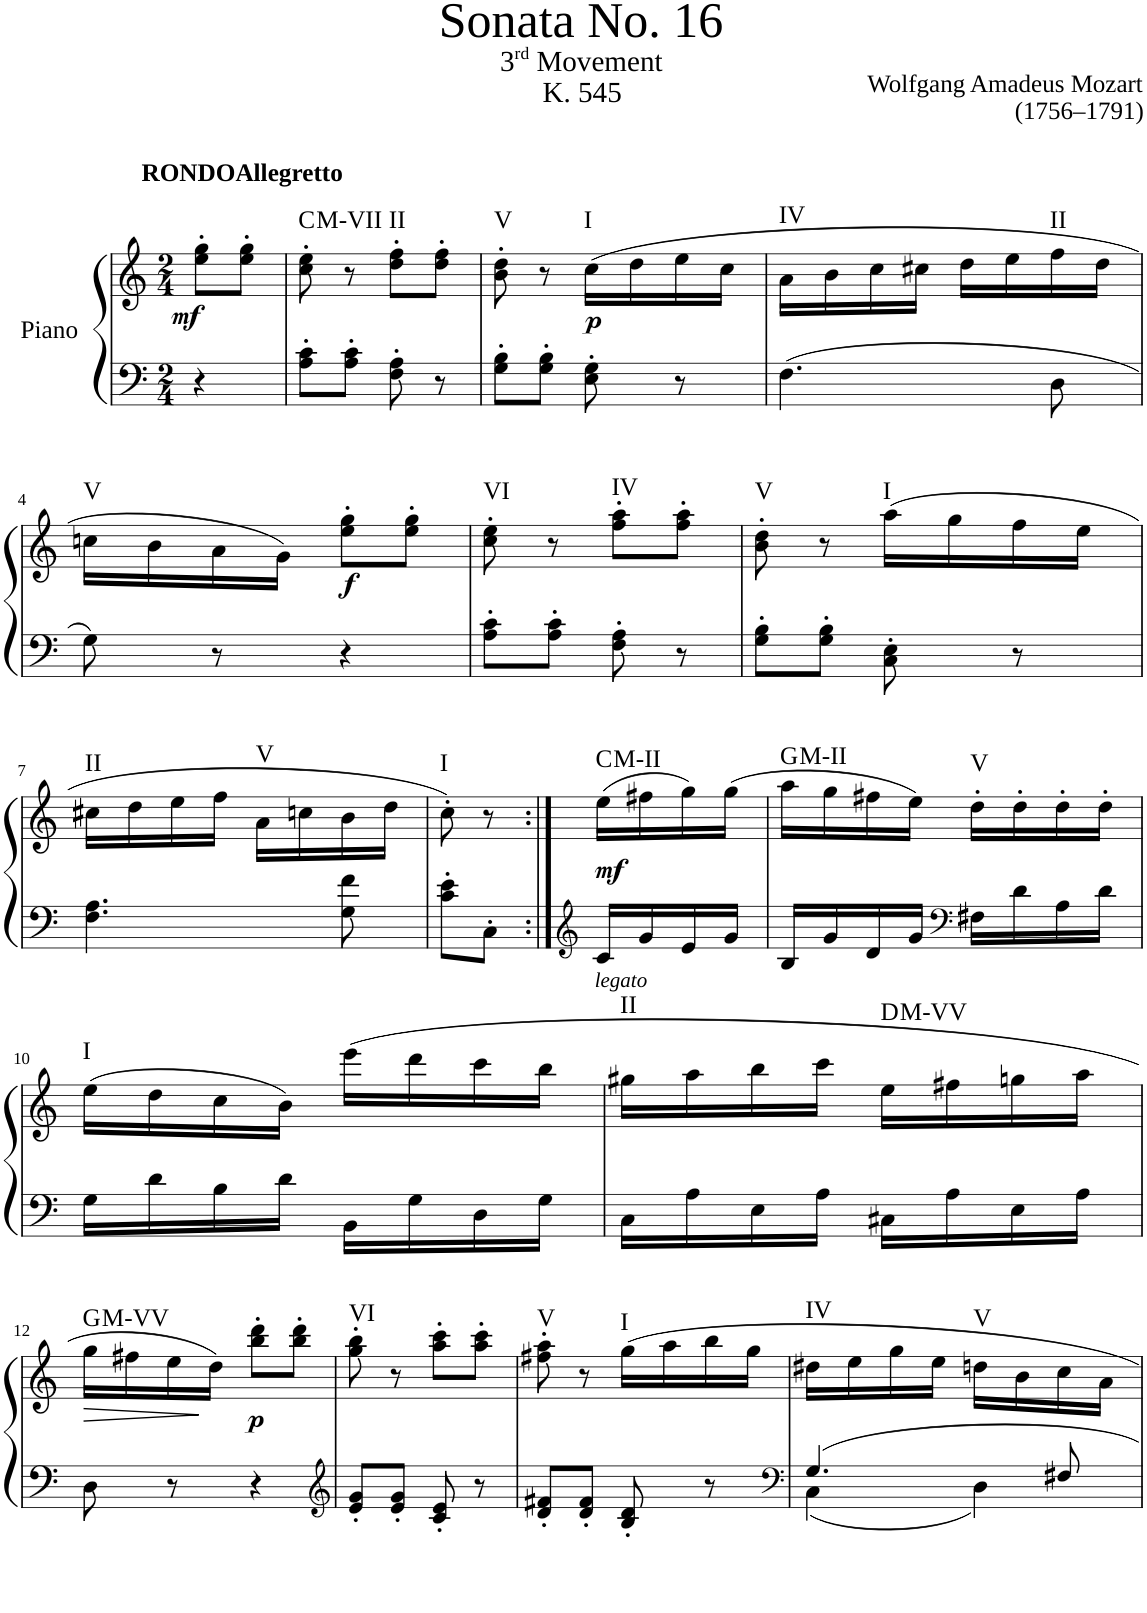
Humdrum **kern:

**kern	**kern	**dynam	**harte
*part1	*part1	*part1	*part1
*staff2	*staff1	*staff1/2	*
*I"Piano	*	*	*
*I'Pno	*	*	*
*clefF4	*clefG2	*	*
*k[]	*k[]	*	*
*M2/4	*M2/4	*	*
=	=	=	=
!	!LO:TX:a:B:t=RONDOAllegretto	!	!
!	!	!LO:DY:b	!
4r	8ee\' 8gg\'L	mf	.
.	8ee\' 8gg\'J	.	.
=1	=1	=1	=1
!	!	!	!LO:H:kt=M
8A\' 8c\'L	8cc\' 8ee\'	.	C:maj
8A\' 8c\'J	8r	.	.
!	!	!	!LO:H:kt=II
8F\' 8A\'	8dd\' 8ff\'L	.	N
8r	8dd\' 8ff\'J	.	.
=2	=2	=2	=2
!	!	!	!LO:H:kt=V
8G\' 8B\'L	8b\' 8dd\'	.	N
8G\' 8B\'J	8r	.	.
!	!	!LO:DY:b	!LO:H:kt=I
8E\' 8G\'	(16cc\LL	p	N
.	16dd\	.	.
8r	16ee\	.	.
.	16cc\JJ	.	.
=3	=3	=3	=3
!	!	!	!LO:H:kt=IV
4.F\	16a\LL	.	N
.	16b\	.	.
.	16cc\	.	.
.	16cc#X\JJ	.	.
.	16dd\LL	.	.
.	16ee\	.	.
!	!	!	!LO:H:kt=II
8D\	16ff\	.	N
.	16dd\JJ	.	.
!!LO:LB:g=z
=4	=4	=4	=4
!	!	!	!LO:H:kt=V
8G\	16ccn\LL	.	N
.	16b\	.	.
8r	16a\	.	.
.	16g\JJ)	.	.
!	!	!LO:DY:b	!
4r	8ee\' 8gg\'L	f	.
.	8ee\' 8gg\'J	.	.
=5	=5	=5	=5
!	!	!	!LO:H:kt=VI
8A\' 8c\'L	8cc\' 8ee\'	.	N
8A\' 8c\'J	8r	.	.
!	!	!	!LO:H:kt=IV
8F\' 8A\'	8ff\' 8aa\'L	.	N
8r	8ff\' 8aa\'J	.	.
=6	=6	=6	=6
!	!	!	!LO:H:kt=V
8G\' 8B\'L	8b\' 8dd\'	.	N
8G\' 8B\'J	8r	.	.
!	!	!	!LO:H:kt=I
8C\' 8E\'	(16aa\LL	.	N
.	16gg\	.	.
8r	16ff\	.	.
.	16ee\JJ	.	.
!!LO:LB:g=z
=7	=7	=7	=7
!	!	!	!LO:H:kt=II
4.F\ 4.A\	16cc#X\LL	.	N
.	16dd\	.	.
.	16ee\	.	.
.	16ff\JJ	.	.
!	!	!	!LO:H:kt=V
.	16a\LL	.	N
.	16ccn\	.	.
8G\ 8f\	16b\	.	.
.	16dd\JJ	.	.
=8	=8	=8	=8
!	!	!	!LO:H:kt=I
8c\' 8e\'L	8cc'\)	.	N
8C'\J	8r	.	.
=8:|!	=8:|!	=8:|!	=8:|!
*clefG2	*	*	*
!	!	!LO:DY:b=2	!
!	!	!LO:DY:n=1:b	!LO:H:kt=M
16c/LL	(16ee\LL	other-dynamics mf	C:maj
16g/	16ff#X\	.	.
16e/	16gg\)	.	.
16g/JJ	(16gg\JJ	.	.
=9	=9	=9	=9
!	!	!	!LO:H:kt=M
16B/LL	16aa\LL	.	G:maj
16g/	16gg\	.	.
16d/	16ff#X\	.	.
16g/JJ	16ee\JJ)	.	.
*clefF4	*	*	*
!	!	!	!LO:H:kt=V
16F#X\LL	16dd'\LL	.	N
16d\	16dd'\	.	.
16A\	16dd'\	.	.
16d\JJ	16dd'\JJ	.	.
!!LO:LB:g=z
=10	=10	=10	=10
!	!	!	!LO:H:kt=I
16G\LL	(16ee\LL	.	N
16d\	16dd\	.	.
16B\	16cc\	.	.
16d\JJ	16b\JJ)	.	.
16BB\LL	(16eee\LL	.	.
16G\	16ddd\	.	.
16D\	16ccc\	.	.
16G\JJ	16bb\JJ	.	.
=11	=11	=11	=11
!	!	!	!LO:H:kt=II
16C\LL	16gg#X\LL	.	N
16A\	16aa\	.	.
16E\	16bb\	.	.
16A\JJ	16ccc\JJ	.	.
!	!	!	!LO:H:kt=M
16C#X\LL	16ee\LL	.	D:maj
16A\	16ff#X\	.	.
16E\	16ggn\	.	.
16A\JJ	16aa\JJ	.	.
!!LO:LB:g=z
=12	=12	=12	=12
!	!	!LO:HP:b	!LO:H:kt=M
8D\	16gg\LL	>	G:maj
.	16ff#X\	.	.
8r	16ee\	.	.
.	16dd\JJ)	]	.
!	!	!LO:DY:b	!
4r	8bb\' 8ddd\'L	p	.
.	8bb\' 8ddd\'J	.	.
=13	=13	=13	=13
*clefG2	*	*	*
!	!	!	!LO:H:kt=VI
8e/' 8g/'L	8gg\' 8bb\'	.	N
8e/' 8g/'J	8r	.	.
8c/' 8e/'	8aa\' 8ccc\'L	.	.
8r	8aa\' 8ccc\'J	.	.
=14	=14	=14	=14
!	!	!	!LO:H:kt=V
8d/' 8f#X/'L	8ff#X\' 8aa\'	.	N
8d/' 8f#/'J	8r	.	.
!	!	!	!LO:H:kt=I
8B/' 8d/'	16gg\LL	.	N
.	16aa\	.	.
8r	16bb\	.	.
.	16gg\JJ	.	.
=15	=15	=15	=15
*clefF4	*	*	*
*^	*	*	*
!	!	!	!	!LO:H:kt=IV
4.G/	4C\	16dd#X\LL	.	N
.	.	16ee\	.	.
.	.	16gg\	.	.
.	.	16ee\JJ	.	.
!	!	!	!	!LO:H:kt=V
.	4D\	16ddn\LL	.	N
.	.	16b\	.	.
8F#X/	.	16cc\	.	.
.	.	16a\JJ	.	.
*v	*v	*	*	*
=	=	=	=
*-	*-	*-	*-
